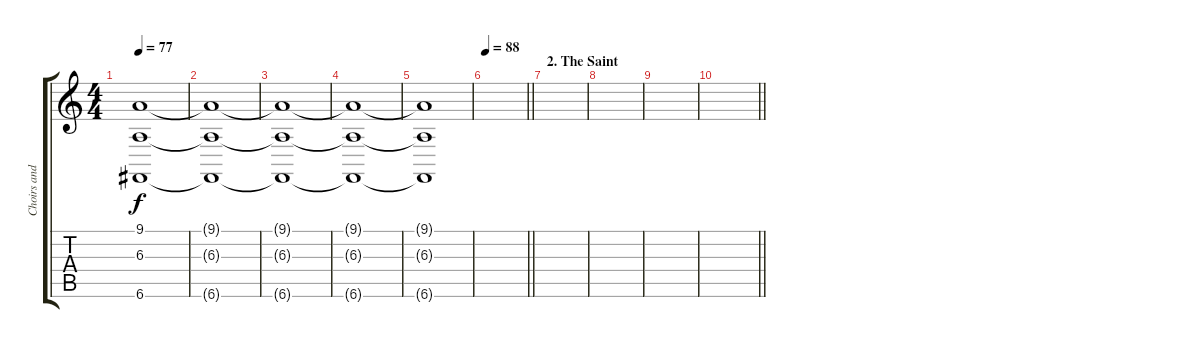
\track ("Choirs and Violins" "Choirs and") {instrument choiraahs}
\staff {score tabs}
\tuning (C4 G3 Eb3 Bb2 F2 C2) {hide}
\ts (4 4)
\tempo 77
\clef g2
\ks c
(9.1 6.3 6.6).1{dy f} |
(9.1{t} 6.3{t} 6.6{t}).1 |
(9.1{t} 6.3{t} 6.6{t}).1 |
(9.1{t} 6.3{t} 6.6{t}).1 |
(9.1{t} 6.3{t} 6.6{t}).1 |
\tempo 88
\barLineRight lightlight
|
\section ("" "2. The Saint")
|
|
|
\barLineRight lightlight
